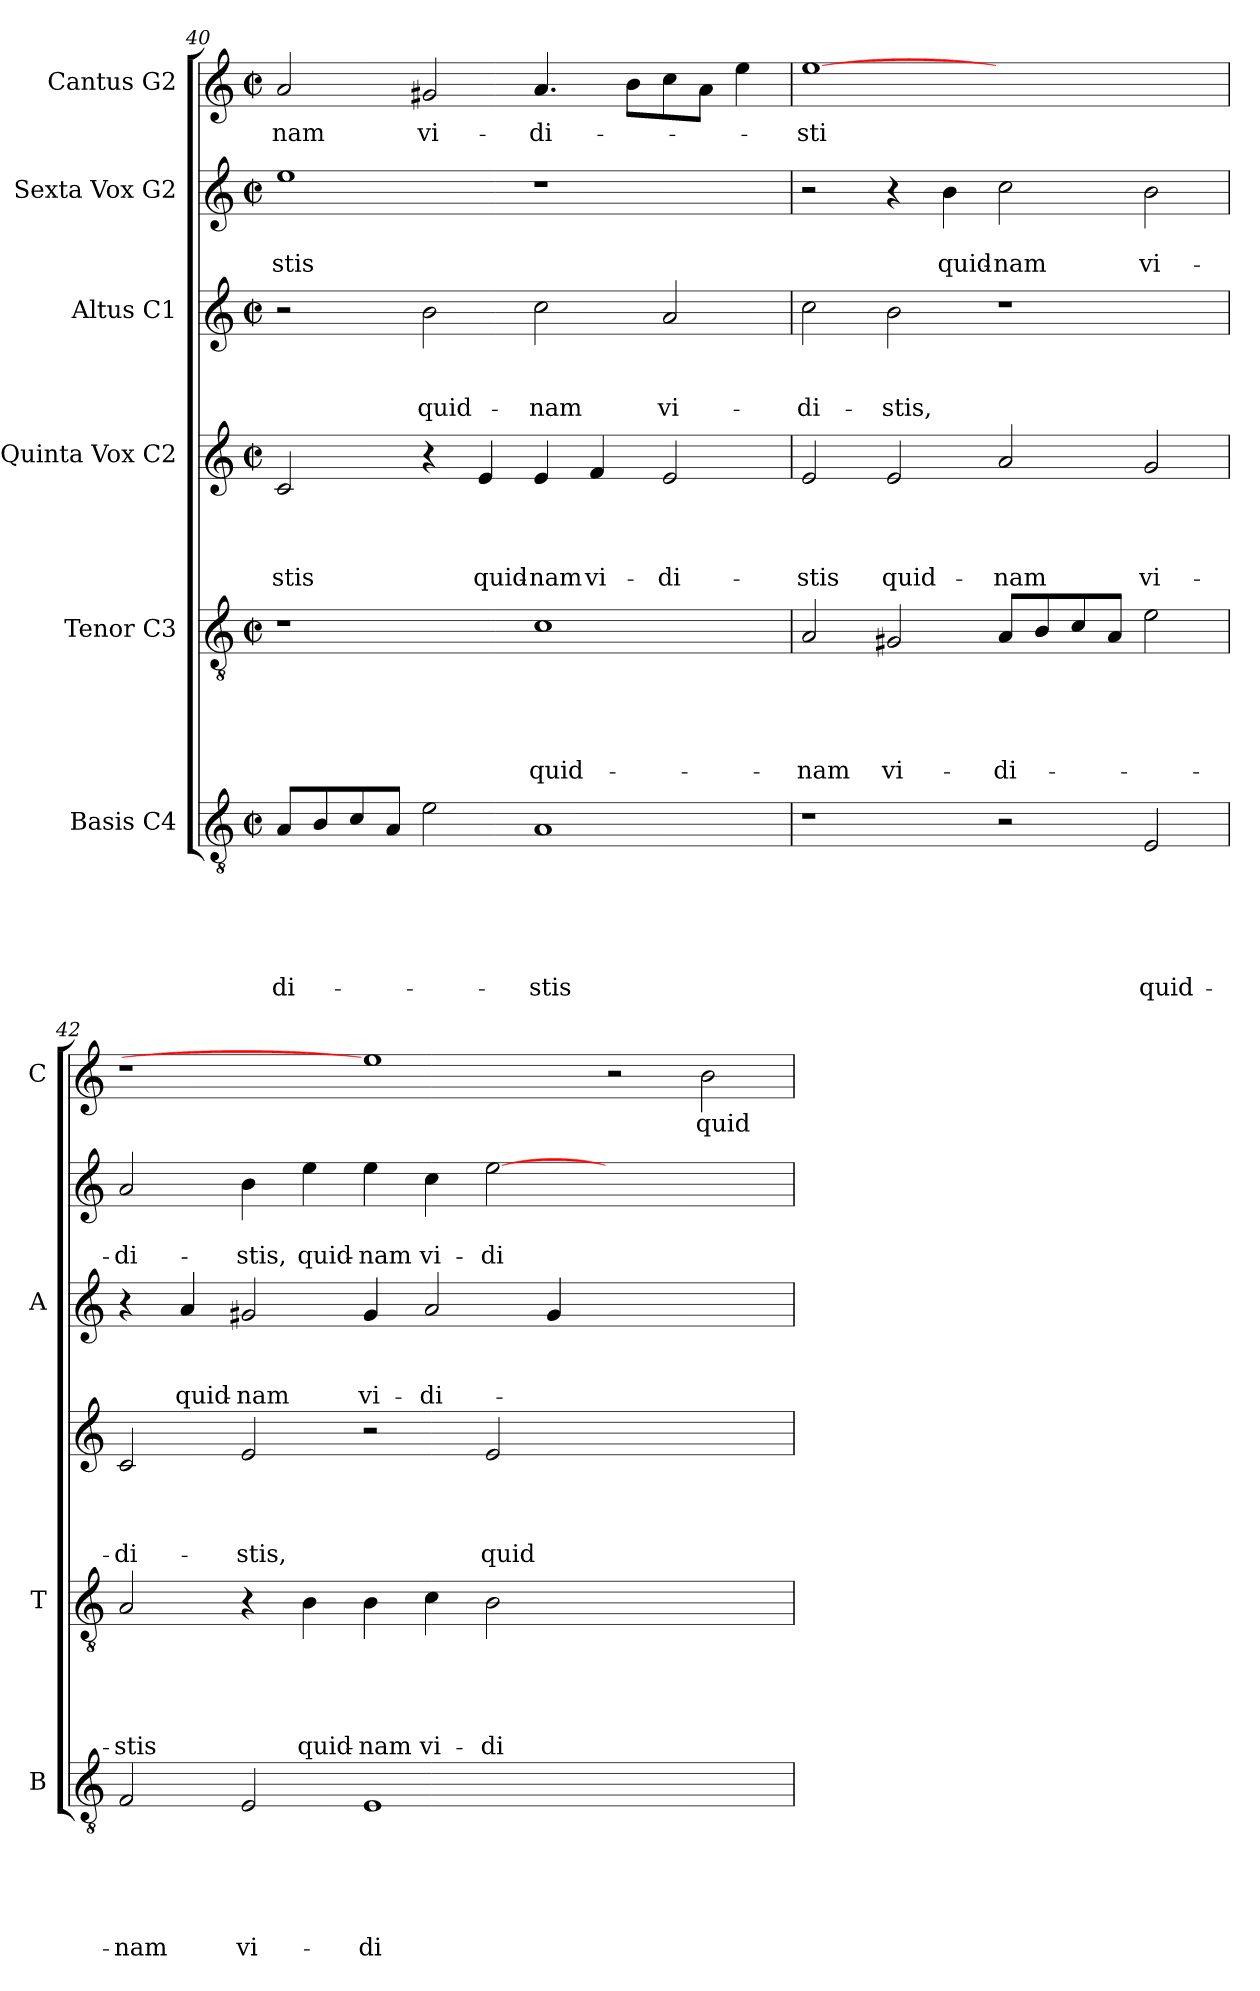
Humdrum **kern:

**kern	**text	**text	**text	**text	**text	**text	**kern	**text	**text	**text	**text	**text	**kern	**text	**text	**text	**text	**kern	**text	**text	**text	**kern	**text	**text	**kern	**text
*part6	*part6	*part6	*part6	*part6	*part6	*part6	*part5	*part5	*part5	*part5	*part5	*part5	*part4	*part4	*part4	*part4	*part4	*part3	*part3	*part3	*part3	*part2	*part2	*part2	*part1	*part1
*staff6	*staff6	*staff6	*staff6	*staff6	*staff6	*staff6	*staff5	*staff5	*staff5	*staff5	*staff5	*staff5	*staff4	*staff4	*staff4	*staff4	*staff4	*staff3	*staff3	*staff3	*staff3	*staff2	*staff2	*staff2	*staff1	*staff1
*I"Basis C4	*	*	*	*	*	*	*I"Tenor C3	*	*	*	*	*	*I"Quinta Vox C2	*	*	*	*	*I"Altus C1	*	*	*	*I"Sexta Vox G2	*	*	*I"Cantus G2	*
*I'B	*	*	*	*	*	*	*I'T	*	*	*	*	*	*	*	*	*	*	*I'A	*	*	*	*	*	*	*I'C	*
!!LO:PB:g=z
*clefGv2	*	*	*	*	*	*	*clefGv2	*	*	*	*	*	*clefG2	*	*	*	*	*clefG2	*	*	*	*clefG2	*	*	*clefG2	*
*k[]	*	*	*	*	*	*	*k[]	*	*	*	*	*	*k[]	*	*	*	*	*k[]	*	*	*	*k[]	*	*	*k[]	*
*C:	*	*	*	*	*	*	*C:	*	*	*	*	*	*C:	*	*	*	*	*C:	*	*	*	*C:	*	*	*C:	*
*M2/2	*	*	*	*	*	*	*M2/2	*	*	*	*	*	*M2/2	*	*	*	*	*M2/2	*	*	*	*M2/2	*	*	*M2/2	*
*met(c|)	*	*	*	*	*	*	*met(c|)	*	*	*	*	*	*met(c|)	*	*	*	*	*met(c|)	*	*	*	*met(c|)	*	*	*met(c|)	*
=40	=40	=40	=40	=40	=40	=40	=40	=40	=40	=40	=40	=40	=40	=40	=40	=40	=40	=40	=40	=40	=40	=40	=40	=40	=40	=40
!	!	!	!	!	!	!LO:LY:b	!	!	!	!	!	!	!	!	!	!	!LO:LY:b	!	!	!	!	!	!	!LO:LY:b	!	!LO:LY:b
8A/L	.	.	.	.	.	-di-	1r	.	.	.	.	.	2c/	.	.	.	-stis	2r	.	.	.	1ee	.	-stis	2a/	-nam
8B/	.	.	.	.	.	.	.	.	.	.	.	.	.	.	.	.	.	.	.	.	.	.	.	.	.	.
8c/	.	.	.	.	.	.	.	.	.	.	.	.	.	.	.	.	.	.	.	.	.	.	.	.	.	.
8A/J	.	.	.	.	.	.	.	.	.	.	.	.	.	.	.	.	.	.	.	.	.	.	.	.	.	.
!	!	!	!	!	!	!	!	!	!	!	!	!	!	!	!	!	!	!	!	!	!LO:LY:b	!	!	!	!	!LO:LY:b
2e\	.	.	.	.	.	.	.	.	.	.	.	.	4r	.	.	.	.	2b\	.	.	quid-	.	.	.	2g#X/	vi-
!	!	!	!	!	!	!	!	!	!	!	!	!	!	!	!	!	!LO:LY:b	!	!	!	!	!	!	!	!	!
.	.	.	.	.	.	.	.	.	.	.	.	.	4e/	.	.	.	quid-	.	.	.	.	.	.	.	.	.
!	!	!	!	!	!	!LO:LY:b	!	!	!	!	!	!LO:LY:b	!	!	!	!	!LO:LY:b	!	!	!	!LO:LY:b	!	!	!	!	!LO:LY:b
1A	.	.	.	.	.	-stis	1c	.	.	.	.	quid-	4e/	.	.	.	-nam	2cc\	.	.	-nam	1r	.	.	4.a/	-di-
!	!	!	!	!	!	!	!	!	!	!	!	!	!	!	!	!	!LO:LY:b	!	!	!	!	!	!	!	!	!
.	.	.	.	.	.	.	.	.	.	.	.	.	4f/	.	.	.	vi-	.	.	.	.	.	.	.	.	.
.	.	.	.	.	.	.	.	.	.	.	.	.	.	.	.	.	.	.	.	.	.	.	.	.	8b\L	.
!	!	!	!	!	!	!	!	!	!	!	!	!	!	!	!	!	!LO:LY:b	!	!	!	!LO:LY:b	!	!	!	!	!
.	.	.	.	.	.	.	.	.	.	.	.	.	2e/	.	.	.	-di-	2a/	.	.	vi-	.	.	.	8cc\	.
.	.	.	.	.	.	.	.	.	.	.	.	.	.	.	.	.	.	.	.	.	.	.	.	.	8a\J	.
.	.	.	.	.	.	.	.	.	.	.	.	.	.	.	.	.	.	.	.	.	.	.	.	.	4ee\	.
=41	=41	=41	=41	=41	=41	=41	=41	=41	=41	=41	=41	=41	=41	=41	=41	=41	=41	=41	=41	=41	=41	=41	=41	=41	=41	=41
!	!	!	!	!	!	!	!	!	!	!	!	!LO:LY:b	!	!	!	!	!LO:LY:b	!	!	!	!LO:LY:b	!	!	!	!	!LO:LY:b
1r	.	.	.	.	.	.	2A/	.	.	.	.	-nam	2e/	.	.	.	-stis	2cc\	.	.	-di-	2r	.	.	[1ee	-sti
!	!	!	!	!	!	!	!	!	!	!	!	!LO:LY:b	!	!	!	!	!LO:LY:b	!	!	!	!LO:LY:b	!	!	!	!	!
.	.	.	.	.	.	.	2G#X/	.	.	.	.	vi-	2e/	.	.	.	quid-	2b\	.	.	-stis,	4r	.	.	.	.
!	!	!	!	!	!	!	!	!	!	!	!	!	!	!	!	!	!	!	!	!	!	!	!	!LO:LY:b	!	!
.	.	.	.	.	.	.	.	.	.	.	.	.	.	.	.	.	.	.	.	.	.	4b\	.	quid-	.	.
!	!	!	!	!	!	!	!	!	!	!	!	!LO:LY:b	!	!	!	!	!LO:LY:b	!	!	!	!	!	!	!LO:LY:b	!	!
2r	.	.	.	.	.	.	8A/L	.	.	.	.	-di-	2a/	.	.	.	-nam	1r	.	.	.	2cc\	.	-nam	1ryy	.
.	.	.	.	.	.	.	8B/	.	.	.	.	.	.	.	.	.	.	.	.	.	.	.	.	.	.	.
.	.	.	.	.	.	.	8c/	.	.	.	.	.	.	.	.	.	.	.	.	.	.	.	.	.	.	.
.	.	.	.	.	.	.	8A/J	.	.	.	.	.	.	.	.	.	.	.	.	.	.	.	.	.	.	.
!	!	!	!	!	!	!LO:LY:b	!	!	!	!	!	!	!	!	!	!	!LO:LY:b	!	!	!	!	!	!	!LO:LY:b	!	!
2E/	.	.	.	.	.	quid-	2e\	.	.	.	.	.	2g/	.	.	.	vi-	.	.	.	.	2b\	.	vi-	.	.
=42	=42	=42	=42	=42	=42	=42	=42	=42	=42	=42	=42	=42	=42	=42	=42	=42	=42	=42	=42	=42	=42	=42	=42	=42	=42	=42
!	!	!	!	!	!	!LO:LY:b	!	!	!	!	!	!LO:LY:b	!	!	!	!	!LO:LY:b	!	!	!	!	!	!	!LO:LY:b	!	!
2F/	.	.	.	.	.	-nam	2A/	.	.	.	.	-stis	2c/	.	.	.	-di-	4r	.	.	.	2a/	.	-di-	1r	.
!	!	!	!	!	!	!	!	!	!	!	!	!	!	!	!	!	!	!	!	!	!LO:LY:b	!	!	!	!	!
.	.	.	.	.	.	.	.	.	.	.	.	.	.	.	.	.	.	4a/	.	.	quid-	.	.	.	.	.
!	!	!	!	!	!	!LO:LY:b	!	!	!	!	!	!	!	!	!	!	!LO:LY:b	!	!	!	!LO:LY:b	!	!	!LO:LY:b	!	!
2E/	.	.	.	.	.	vi-	4r	.	.	.	.	.	2e/	.	.	.	-stis,	2g#X/	.	.	-nam	4b\	.	-stis,	.	.
!	!	!	!	!	!	!	!	!	!	!	!	!LO:LY:b	!	!	!	!	!	!	!	!	!	!	!	!LO:LY:b	!	!
.	.	.	.	.	.	.	4B\	.	.	.	.	quid-	.	.	.	.	.	.	.	.	.	4ee\	.	quid-	.	.
!	!	!	!	!	!	!LO:LY:b	!	!	!	!	!	!LO:LY:b	!	!	!	!	!	!	!	!	!LO:LY:b	!	!	!LO:LY:b	!	!
1E	.	.	.	.	.	-di-	4B\	.	.	.	.	-nam	2r	.	.	.	.	4g#/	.	.	vi-	4ee\	.	-nam	1ee]	.
!	!	!	!	!	!	!	!	!	!	!	!	!LO:LY:b	!	!	!	!	!	!	!	!	!LO:LY:b	!	!	!LO:LY:b	!	!
.	.	.	.	.	.	.	4c\	.	.	.	.	vi-	.	.	.	.	.	2a/	.	.	-di-	4cc\	.	vi-	.	.
!	!	!	!	!	!	!	!	!	!	!	!	!LO:LY:b	!	!	!	!	!LO:LY:b	!	!	!	!	!	!	!LO:LY:b	!	!
.	.	.	.	.	.	.	2B\	.	.	.	.	-di-	2e/	.	.	.	quid-	.	.	.	.	[2ee\	.	-di-	.	.
.	.	.	.	.	.	.	.	.	.	.	.	.	.	.	.	.	.	4g#/	.	.	.	.	.	.	.	.
1ryy	.	.	.	.	.	.	1ryy	.	.	.	.	.	1ryy	.	.	.	.	1ryy	.	.	.	1ryy	.	.	2r	.
!	!	!	!	!	!	!	!	!	!	!	!	!	!	!	!	!	!	!	!	!	!	!	!	!	!	!LO:LY:b
.	.	.	.	.	.	.	.	.	.	.	.	.	.	.	.	.	.	.	.	.	.	.	.	.	2b\	quid-
=	=	=	=	=	=	=	=	=	=	=	=	=	=	=	=	=	=	=	=	=	=	=	=	=	=	=
*-	*-	*-	*-	*-	*-	*-	*-	*-	*-	*-	*-	*-	*-	*-	*-	*-	*-	*-	*-	*-	*-	*-	*-	*-	*-	*-
